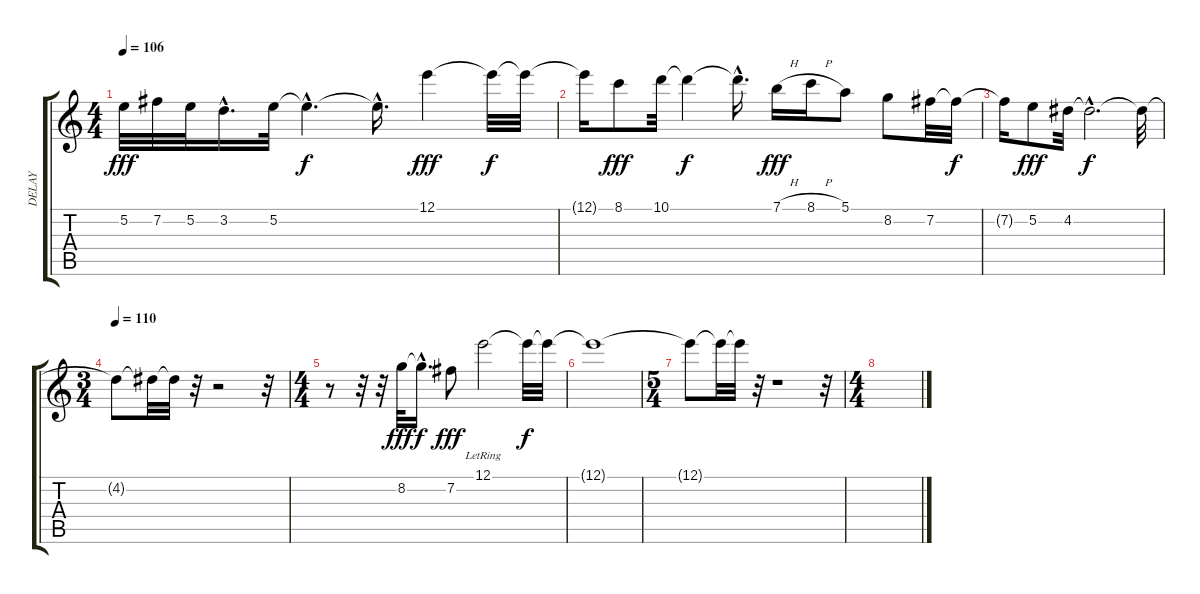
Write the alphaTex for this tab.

\track ("DELAY" "DELAY") {instrument distortionguitar}
\staff {score tabs}
\tuning (E4 B3 G3 D3 A2 E2) {hide}
\ts (4 4)
\tempo 106
\clef g2
\ks c
5.2.32{dy fff} 7.2.32 5.2.32 3.2{hac}.16{d} 5.2.32 5.2{hac t}.4{d dy f} 5.2{hac t}.16{d} 12.1.4{dy fff} 12.1{t}.32{dy f} 12.1{t}.32 |
12.1{t}.16 8.1.8{dy fff} 10.1.32 10.1{t}.4{dy f} 10.1{hac t}.16{d} 7.1{h}.16{dy fff} 8.1{h}.16 5.1.8 8.2.8 7.2.32 7.2{t}.32{dy f} |
7.2{t}.16 5.2.8{dy fff} 4.2.32 4.2{hac t}.2{d dy f} 4.2{t}.32 |
\ts (3 4)
\tempo 110
4.2{t}.8 4.2{t}.32 4.2{t}.32 r.32 r.2 r.32 |
\ts (4 4)
r.8 r.32 r.32 8.2.32{dy fff} 8.2{hac t}.16{d dy f} 7.2.8{dy fff} 12.1{lr}.2 12.1{t}.32{dy f} 12.1{t}.32 |
12.1{t}.1 |
\ts (5 4)
12.1{t}.8 12.1{t}.32 12.1{t}.32 r.32 r.1 r.32 |
\ts (4 4)
